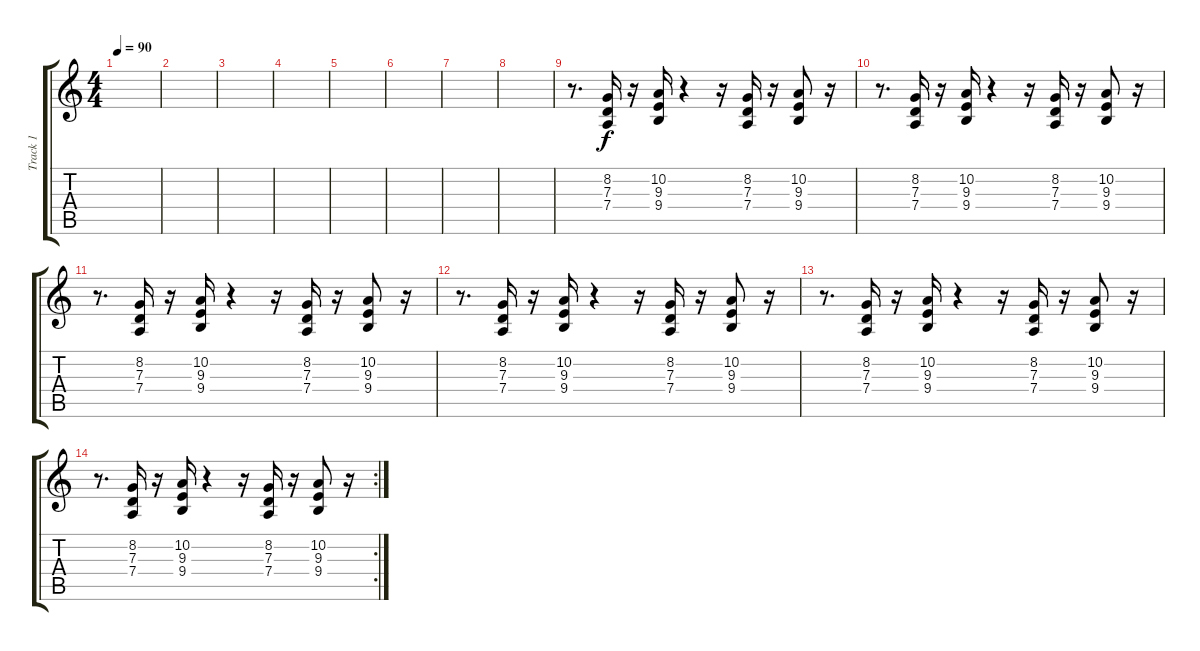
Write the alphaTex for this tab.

\track ("Track 1" "Track 1") {instrument acousticgrandpiano}
\staff {score tabs}
\tuning (E4 B3 G3 D3 A2 E2) {hide}
\ts (4 4)
\tempo 90
\clef g2
\ks c
|
|
|
|
|
|
|
|
r.8{d} (8.2 7.3 7.4).16 r.16 (10.2 9.3 9.4).16 r.4 r.16 (8.2 7.3 7.4).16 r.16 (10.2 9.3 9.4).8 r.16 |
r.8{d} (8.2 7.3 7.4).16 r.16 (10.2 9.3 9.4).16 r.4 r.16 (8.2 7.3 7.4).16 r.16 (10.2 9.3 9.4).8 r.16 |
r.8{d} (8.2 7.3 7.4).16 r.16 (10.2 9.3 9.4).16 r.4 r.16 (8.2 7.3 7.4).16 r.16 (10.2 9.3 9.4).8 r.16 |
r.8{d} (8.2 7.3 7.4).16 r.16 (10.2 9.3 9.4).16 r.4 r.16 (8.2 7.3 7.4).16 r.16 (10.2 9.3 9.4).8 r.16 |
r.8{d} (8.2 7.3 7.4).16 r.16 (10.2 9.3 9.4).16 r.4 r.16 (8.2 7.3 7.4).16 r.16 (10.2 9.3 9.4).8 r.16 |
\rc 2
r.8{d} (8.2 7.3 7.4).16 r.16 (10.2 9.3 9.4).16 r.4 r.16 (8.2 7.3 7.4).16 r.16 (10.2 9.3 9.4).8 r.16
